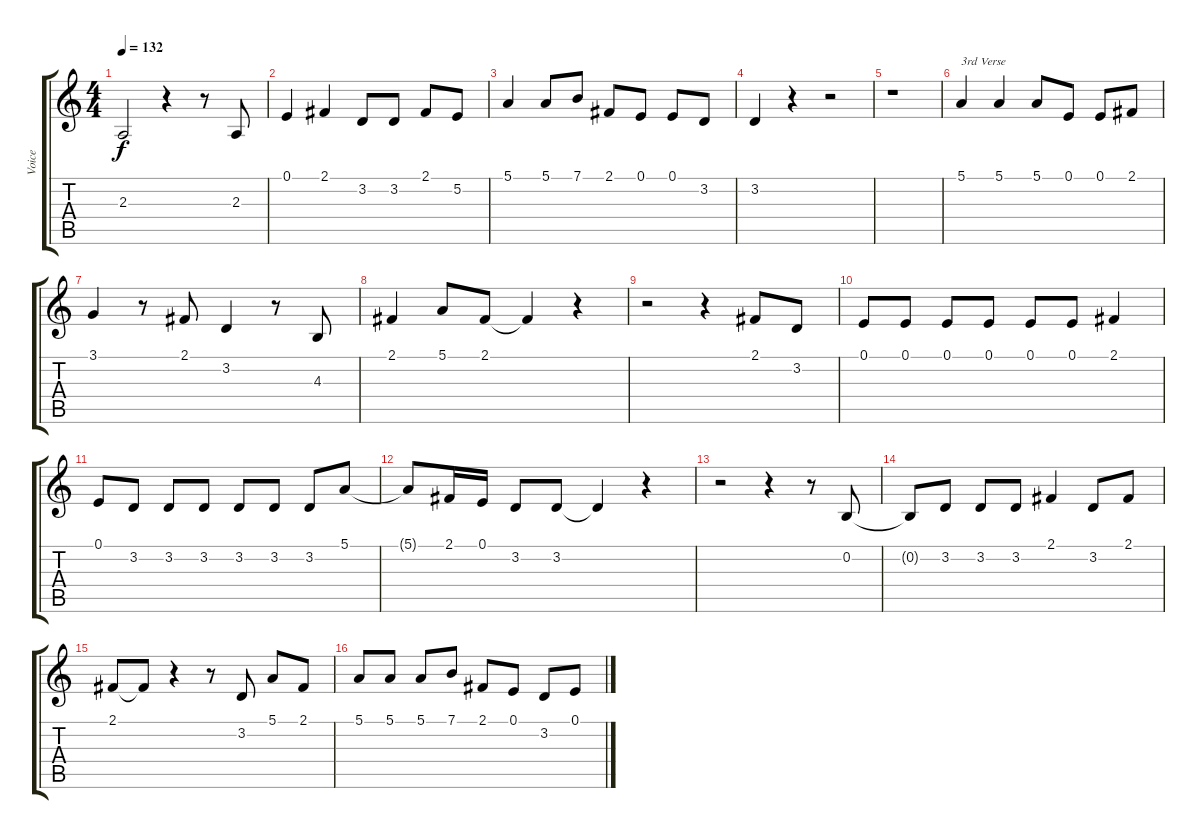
\track ("Voice" "Voice") {instrument synthvoice}
\staff {score tabs}
\tuning (E4 B3 G3 D3 A2 E2) {hide}
\ts (4 4)
\tempo 132
\clef g2
\ks c
2.3.2{dy f} r.4 r.8 2.3.8 |
0.1.4 2.1.4 3.2.8 3.2.8 2.1.8 5.2.8 |
5.1.4 5.1.8 7.1.8 2.1.8 0.1.8 0.1.8 3.2.8 |
3.2.4 r.4 r.2 |
r.1 |
5.1.4{txt "3rd Verse"} 5.1.4 5.1.8 0.1.8 0.1.8 2.1.8 |
3.1.4 r.8 2.1.8 3.2.4 r.8 4.3.8 |
2.1.4 5.1.8 2.1.8 2.1{t}.4 r.4 |
r.2 r.4 2.1.8 3.2.8 |
0.1.8 0.1.8 0.1.8 0.1.8 0.1.8 0.1.8 2.1.4 |
0.1.8 3.2.8 3.2.8 3.2.8 3.2.8 3.2.8 3.2.8 5.1.8 |
5.1{t}.8 2.1.16 0.1.16 3.2.8 3.2.8 3.2{t}.4 r.4 |
r.2 r.4 r.8 0.2.8 |
0.2{t}.8 3.2.8 3.2.8 3.2.8 2.1.4 3.2.8 2.1.8 |
2.1.8 2.1{t}.8 r.4 r.8 3.2.8 5.1.8 2.1.8 |
5.1.8 5.1.8 5.1.8 7.1.8 2.1.8 0.1.8 3.2.8 0.1.8
